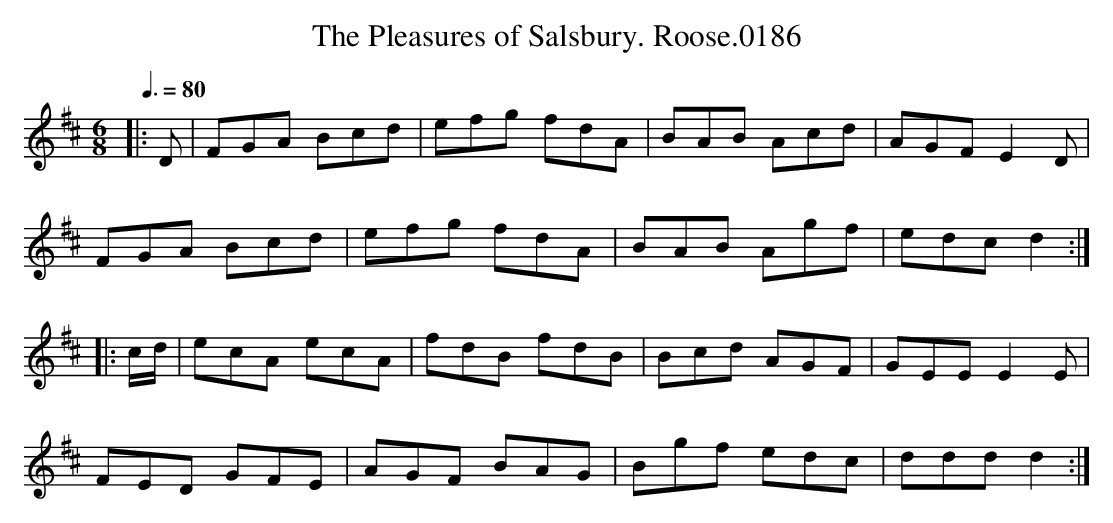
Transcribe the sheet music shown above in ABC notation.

X:1
T:Pleasures of Salsbury. Roose.0186, The
M:6/8
L:1/8
Q:3/8=80
K:D
|: D | FGA Bcd | efg fdA | BAB Acd | AGF E2 D |
FGA Bcd | efg fdA | BAB Agf | edc d2 :|
|: c/d/ | ecA ecA | fdB fdB | Bcd AGF | GEE E2 E |
FED GFE | AGF BAG | Bgf edc | ddd d2 :|
